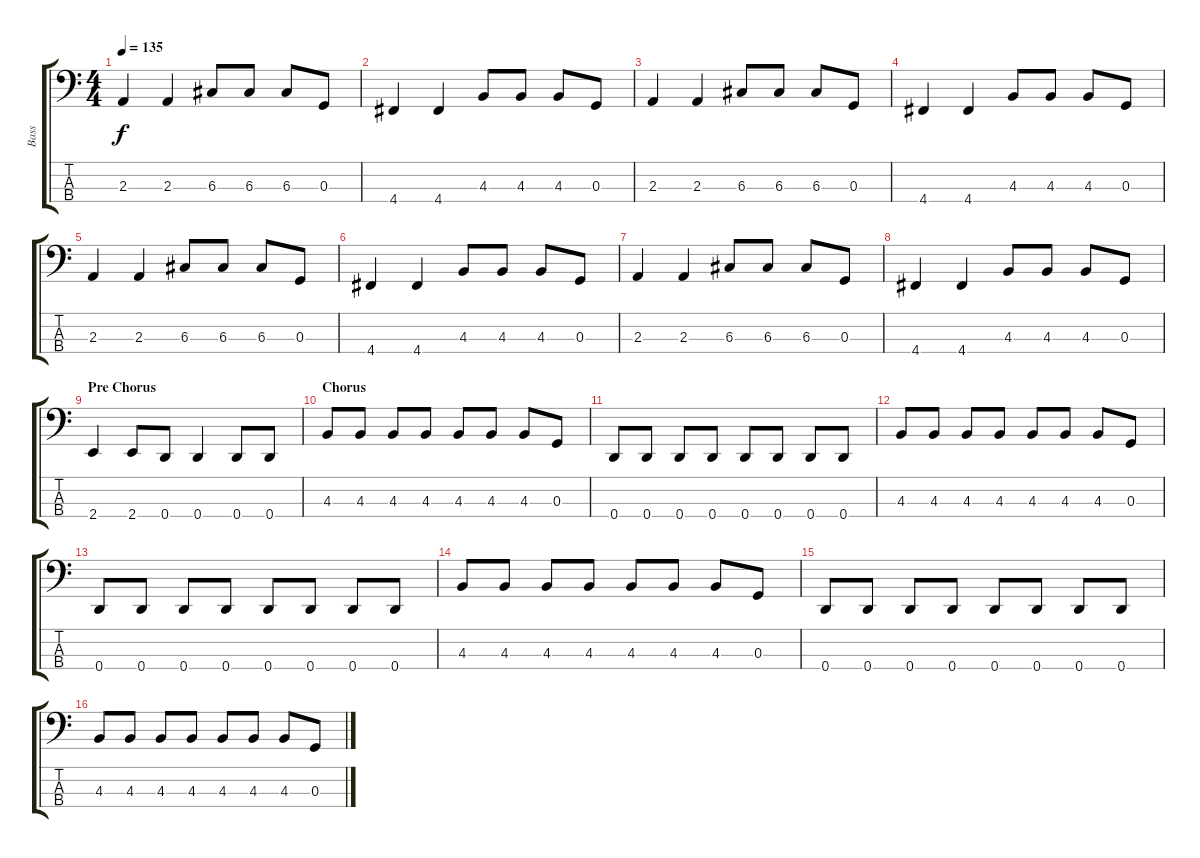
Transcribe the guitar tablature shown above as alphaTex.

\track ("Bass" "Bass") {instrument electricbasspick}
\staff {score tabs}
\tuning (F2 C2 G1 D1) {hide}
\ts (4 4)
\tempo 135
\clef f4
\ks c
2.3.4{dy f} 2.3.4 6.3.8 6.3.8 6.3.8 0.3.8 |
4.4.4 4.4.4 4.3.8 4.3.8 4.3.8 0.3.8 |
2.3.4 2.3.4 6.3.8 6.3.8 6.3.8 0.3.8 |
4.4.4 4.4.4 4.3.8 4.3.8 4.3.8 0.3.8 |
2.3.4 2.3.4 6.3.8 6.3.8 6.3.8 0.3.8 |
4.4.4 4.4.4 4.3.8 4.3.8 4.3.8 0.3.8 |
2.3.4 2.3.4 6.3.8 6.3.8 6.3.8 0.3.8 |
4.4.4 4.4.4 4.3.8 4.3.8 4.3.8 0.3.8 |
\section ("" "Pre Chorus")
2.4.4 2.4.8 0.4.8 0.4.4 0.4.8 0.4.8 |
\section ("" "Chorus")
4.3.8 4.3.8 4.3.8 4.3.8 4.3.8 4.3.8 4.3.8 0.3.8 |
0.4.8 0.4.8 0.4.8 0.4.8 0.4.8 0.4.8 0.4.8 0.4.8 |
4.3.8 4.3.8 4.3.8 4.3.8 4.3.8 4.3.8 4.3.8 0.3.8 |
0.4.8 0.4.8 0.4.8 0.4.8 0.4.8 0.4.8 0.4.8 0.4.8 |
4.3.8 4.3.8 4.3.8 4.3.8 4.3.8 4.3.8 4.3.8 0.3.8 |
0.4.8 0.4.8 0.4.8 0.4.8 0.4.8 0.4.8 0.4.8 0.4.8 |
4.3.8 4.3.8 4.3.8 4.3.8 4.3.8 4.3.8 4.3.8 0.3.8
